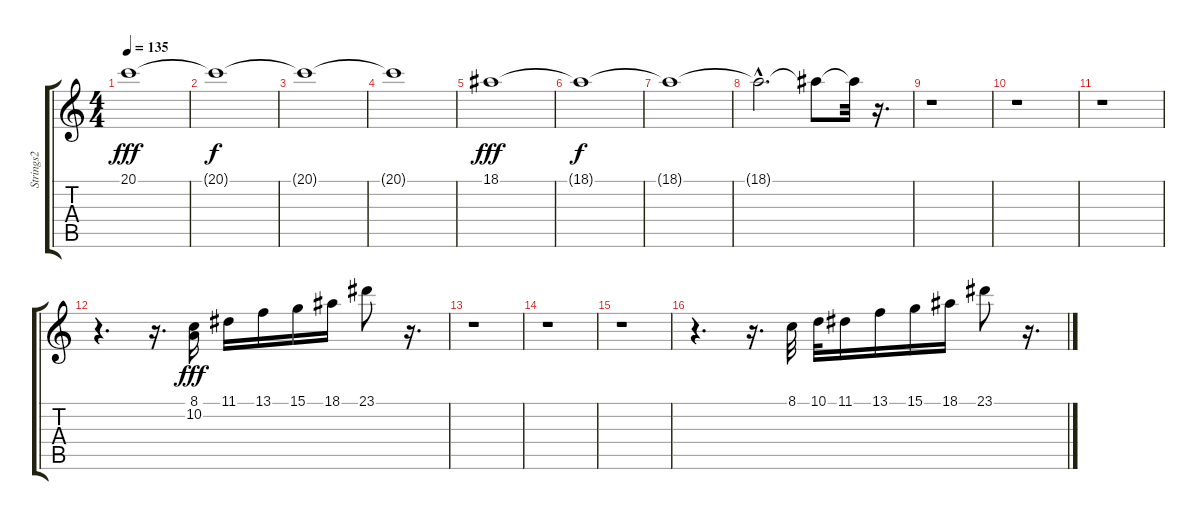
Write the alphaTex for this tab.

\track ("Strings2" "Strings2") {instrument stringensemble2}
\staff {score tabs}
\tuning (E4 B3 G3 D3 A2 E2) {hide}
\ts (4 4)
\tempo 135
\clef g2
\ks c
20.1.1{dy fff instrument stringensemble2} |
20.1{t}.1{dy f} |
20.1{t}.1 |
20.1{t}.1 |
18.1.1{dy fff} |
18.1{t}.1{dy f} |
18.1{t}.1 |
18.1{hac t}.2{d} 18.1{t}.8 18.1{t}.32 r.16{d} |
r.1 |
r.1 |
r.1 |
r.4{d} r.16{d} (8.1 10.2).16{dy fff} 11.1.16 13.1.16 15.1.16 18.1.16 23.1.8 r.16{d} |
r.1 |
r.1 |
r.1 |
r.4{d} r.16{d} 8.1.32 10.1.32 11.1.16 13.1.16 15.1.16 18.1.16 23.1.8 r.16{d}
